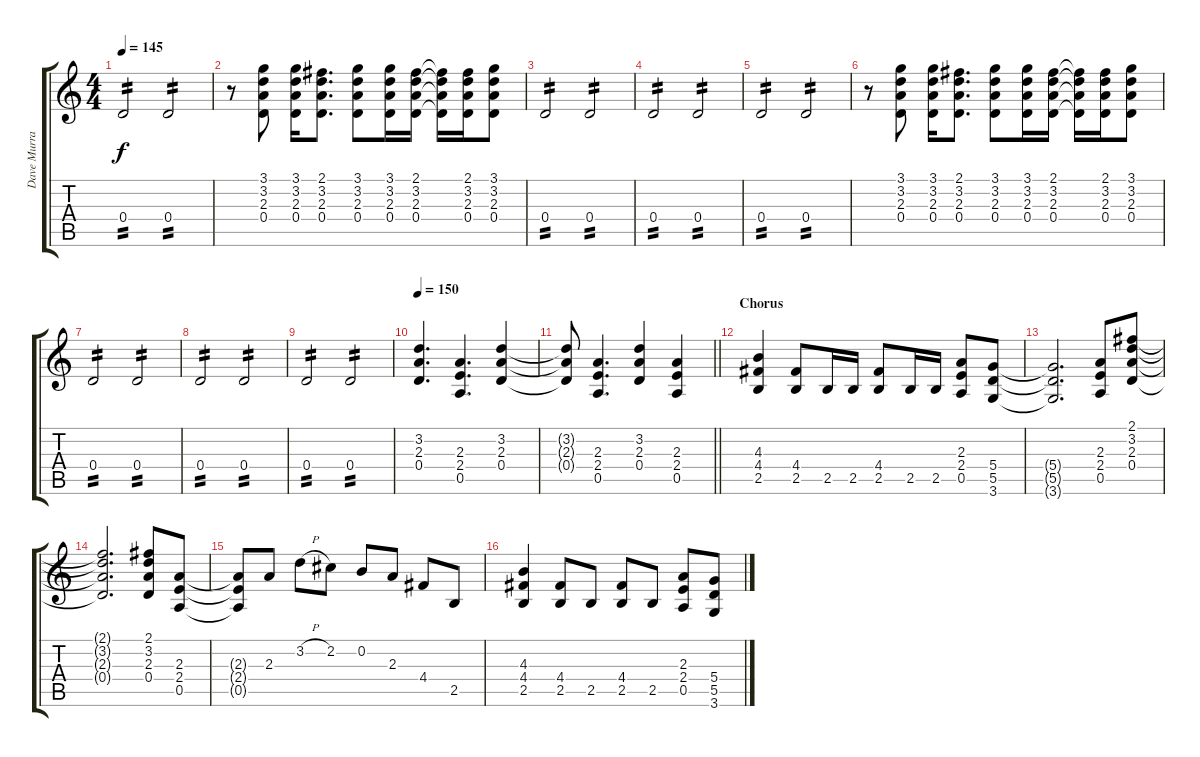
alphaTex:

\track ("Dave Murray" "Dave Murra") {instrument distortionguitar}
\staff {score tabs}
\tuning (E4 B3 G3 D3 A2 E2) {hide}
\ts (4 4)
\tempo 145
\clef g2
\ks c
0.4.2{tp 2 dy f} 0.4.2{tp 2} |
r.8 (3.1 3.2 2.3 0.4).8 (3.1 3.2 2.3 0.4).16 (2.1 3.2 2.3 0.4).8{d} (3.1 3.2 2.3 0.4).8 (3.1 3.2 2.3 0.4).16 (2.1 3.2 2.3 0.4).16 (2.1{t} 3.2{t} 2.3{t} 0.4{t}).16 (2.1 3.2 2.3 0.4).16 (3.1 3.2 2.3 0.4).8 |
0.4.2{tp 2} 0.4.2{tp 2} |
0.4.2{tp 2} 0.4.2{tp 2} |
0.4.2{tp 2} 0.4.2{tp 2} |
r.8 (3.1 3.2 2.3 0.4).8 (3.1 3.2 2.3 0.4).16 (2.1 3.2 2.3 0.4).8{d} (3.1 3.2 2.3 0.4).8 (3.1 3.2 2.3 0.4).16 (2.1 3.2 2.3 0.4).16 (2.1{t} 3.2{t} 2.3{t} 0.4{t}).16 (2.1 3.2 2.3 0.4).16 (3.1 3.2 2.3 0.4).8 |
0.4.2{tp 2} 0.4.2{tp 2} |
0.4.2{tp 2} 0.4.2{tp 2} |
0.4.2{tp 2} 0.4.2{tp 2} |
\tempo 150
(3.2 2.3 0.4).4{d} (2.3 2.4 0.5).4{d} (3.2 2.3 0.4).4 |
\barLineRight lightlight
(3.2{t} 2.3{t} 0.4{t}).8 (2.3 2.4 0.5).4{d} (3.2 2.3 0.4).4 (2.3 2.4 0.5).4 |
\section ("" "Chorus")
(4.3 4.4 2.5).4 (4.4 2.5).8 2.5.16 2.5.16 (4.4 2.5).8 2.5.16 2.5.16 (2.3 2.4 0.5).8 (5.4 5.5 3.6).8 |
(5.4{t} 5.5{t} 3.6{t}).2{d} (2.3 2.4 0.5).8 (2.1 3.2 2.3 0.4).8 |
(2.1{t} 3.2{t} 2.3{t} 0.4{t}).2{d} (2.1 3.2 2.3 0.4).8 (2.3 2.4 0.5).8 |
(2.3{t} 2.4{t} 0.5{t}).8 2.3.8 3.2{h}.8 2.2.8 0.2.8 2.3.8 4.4.8 2.5.8 |
(4.3 4.4 2.5).4 (4.4 2.5).8 2.5.8 (4.4 2.5).8 2.5.8 (2.3 2.4 0.5).8 (5.4 5.5 3.6).8
